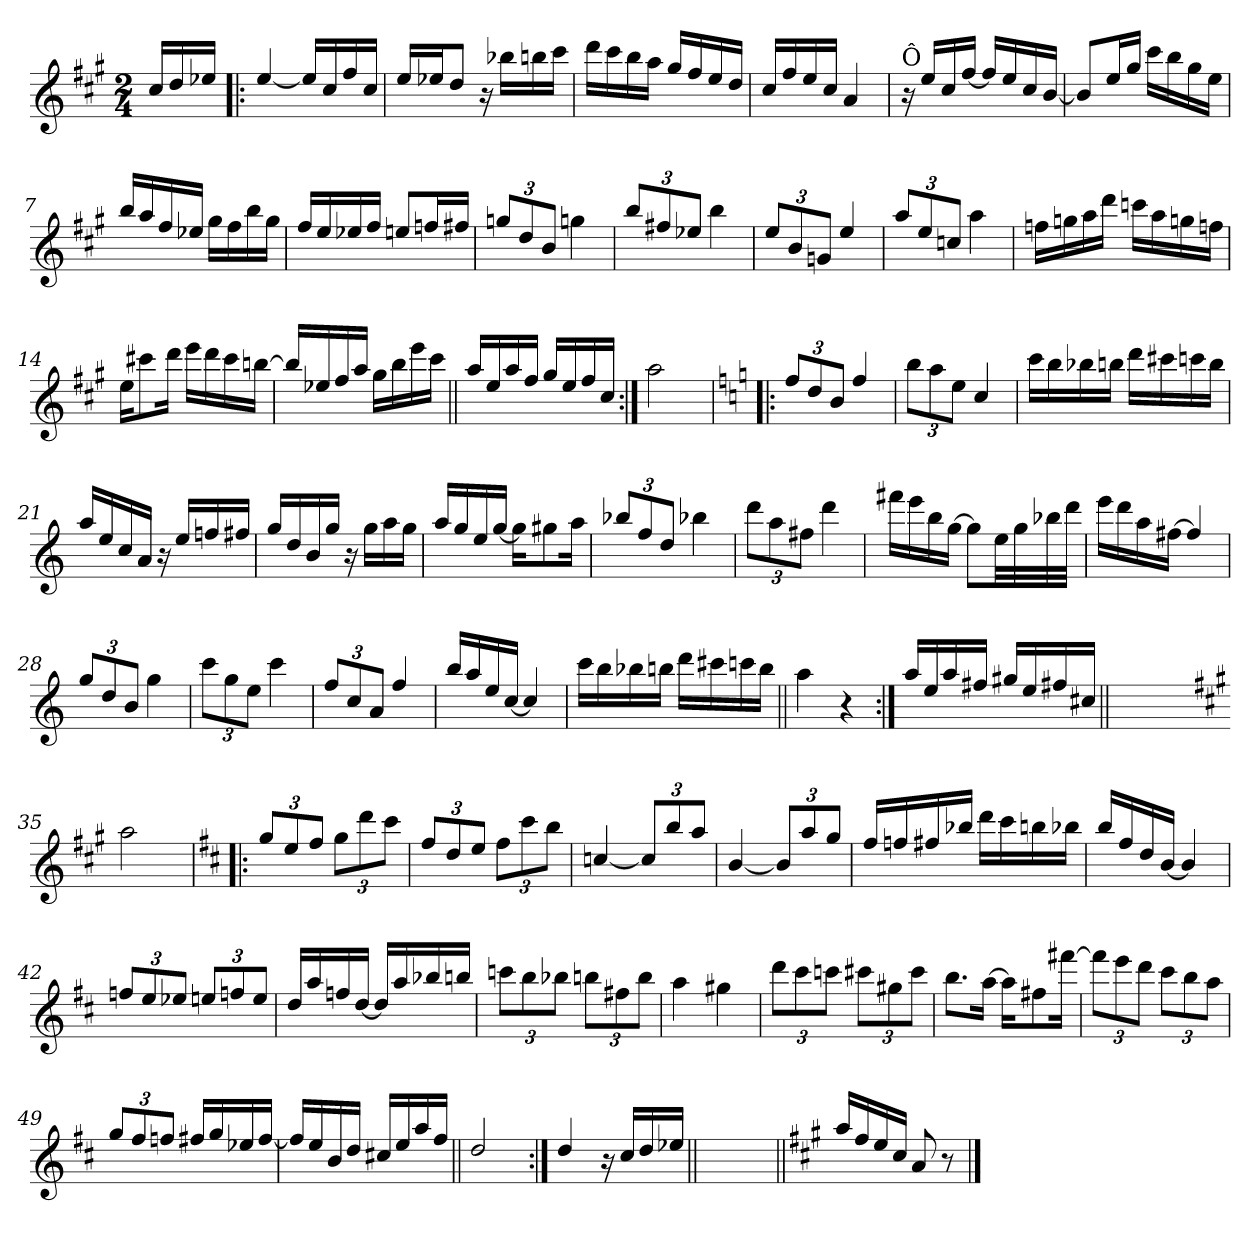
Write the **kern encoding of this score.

**kern
*part1
*staff1
*clefG2
*k[f#c#g#]
*A:
*M2/4
=
16cc#/LL
16dd/
16ee-X/JJ
=1!|:
[4ee/
16ee/LL]
16cc#/
16ff#/
16cc#/JJ
=2
16ee/LL
16ee-X/J
8dd/J
16r
16bb-X\LL
16bbn\
16ccc#\JJ
=3
16ddd\LL
16ccc#\
16bb\
16aa\JJ
16gg#/LL
16ff#/
16ee/
16dd/JJ
=4
16cc#/LL
16ff#/
16ee/
16cc#/JJ
4a/
!!LO:LB:g=z
=5
!LO:TX:a:t=Ô
16r
16ee/LL
16cc#/
[16ff#/JJ
16ff#/LL]
16ee/
16cc#/
[16b/JJ
=6
8b/L]
16ee/L
16gg#/JJ
16ccc#\LL
16bb\
16gg#\
16ee\JJ
=7
16bb/LL
16aa/
16ff#/
16ee-X/JJ
16gg#\LL
16ff#\
16bb\
16gg#\JJ
=8
16ff#/LL
16ee/
16ee-X/
16ff#/JJ
8een/L
16ffn/L
16ff#X/JJ
!!LO:LB:g=z
=9
12ggn/L
12dd/
12b/J
4ggn\
=10
12bb/L
12ff#X/
12ee-X/J
4bb\
=11
12ee/L
12b/
12gn/J
4ee/
=12
12aa/L
12ee/
12ccn/J
4aa\
=13
16ffn\LL
16ggn\
16aa\
16ddd\JJ
16cccn\LL
16aa\
16ggn\
16ffn\JJ
!!LO:LB:g=z
=14
16ee\KL
8ccc#X\
16ddd\Jk
16eee\LL
16ddd\
16ccc#\
[16bbn\JJ
=15
16bb/LL]
16ee-X/
16ff#/
16aa/JJ
16gg#\LL
16bb\
16eee\
16ccc#\JJ
=16||
16aa/LL
16ee/
16aa/
16ff#/JJ
16gg#/LL
16ee/
16ff#/
16cc#/JJ
=17:|!
2aa\
!!LO:LB:g=z
=18!|:
*k[]
*a:
12ff/L
12dd/
12b/J
4ff/
=19
12bb\L
12aa\
12ee\J
4cc/
=20
16ccc\LL
16bb\
16bb-X\
16bbn\JJ
16ddd\LL
16ccc#X\
16cccn\
16bb\JJ
=21
16aa/LL
16ee/
16cc/
16a/JJ
16r
16ee/LL
16ffn/
16ff#X/JJ
!!LO:LB:g=z
=22
16gg/LL
16dd/
16b/
16gg/JJ
16r
16gg\LL
16aa\
16gg\JJ
=23
16aa/LL
16gg/
16ee/
[16gg/JJ
16gg\KL]
8gg#X\
16aa\Jk
=24
12bb-X/L
12ff/
12dd/J
4bb-X\
=25
12ddd\L
12aa\
12ff#X\J
4ddd\
=26
16fff#X\LL
16eee\
16bb\
[16gg\JJ
8gg\L]
32ee\LL
32gg\
32bb-X\
32ddd\JJJ
!!LO:LB:g=z
=27
16eee\LL
16ddd\
16aa\
[16ff#X\JJ
4ff#/]
=28
12gg/L
12dd/
12b/J
4gg\
=29
12ccc\L
12gg\
12ee\J
4ccc\
=30
12ff/L
12cc/
12a/J
4ff/
=31
16bb/LL
16aa/
16ee/
[16cc/JJ
4cc/]
!!LO:LB:g=z
=32
16ccc\LL
16bb\
16bb-X\
16bbn\JJ
16ddd\LL
16ccc#X\
16cccn\
16bb\JJ
=33||
4aa\
4r
=34:|!
16aa/LL
16ee/
16aa/
16ff#X/JJ
16gg#X/LL
16ee/
16ff#X/
16cc#X/JJ
=34X341||
2ryy
!!LO:LB:g=z
=35-
*k[f#c#g#]
*A:
2aa\
=36!|:
*k[f#c#]
*D:
12gg/L
12ee/
12ff#/J
12gg\L
12ddd\
12ccc#\J
=37
12ff#/L
12dd/
12ee/J
12ff#\L
12ccc#\
12bb\J
=38
[4ccn/
12ccn/L]
12bb/
12aa/J
=39
[4b/
12b/L]
12aa/
12gg/J
!!LO:PB:g=z
=40
16ff#/LL
16ffn/
16ff#X/
16bb-X/JJ
16ddd\LL
16ccc#\
16bbn\
16bb-X\JJ
=41
16bb/LL
16ff#/
16dd/
[16b/JJ
4b/]
=42
12ffn/L
12ee/
12ee-X/J
12een/L
12ffn/
12ee/J
=43
16dd/LL
16aa/
16ffn/
[16dd/JJ
16dd/LL]
16aa/
16bb-X/
16bbn/JJ
!!LO:LB:g=z
=44
12cccn\L
12bb\
12bb-X\J
12bbn\L
12ff#X\
12bb\J
=45
4aa\
4gg#X\
=46
12ddd\L
12ccc#\
12cccn\J
12ccc#X\L
12gg#X\
12ccc#\J
=47
8.bb\L
[16aa\Jk
16aa\KL]
8ff#X\
[16fff#X\Jk
!!LO:LB:g=z
=48
12fff#\L]
12eee\
12ddd\J
12ccc#\L
12bb\
12aa\J
=49
12gg/L
12ff#/
12ffn/J
16ff#X/LL
16gg/
16ee-X/
[16ff#/JJ
=50
16ff#/LL]
16ee/
16b/
16dd/JJ
16cc#X/LL
16ee/
16aa/
16ff#/JJ
!!LO:LB:g=z
=51||
2dd/
=52:|!
4dd/
16r
16cc#/LL
16dd/
16ee-X/JJ
=53||
2ryy
=54||
*k[f#c#g#]
*A:
16aa/LL
16ff#/
16ee/
16cc#/JJ
8a/
8r
==
*-
